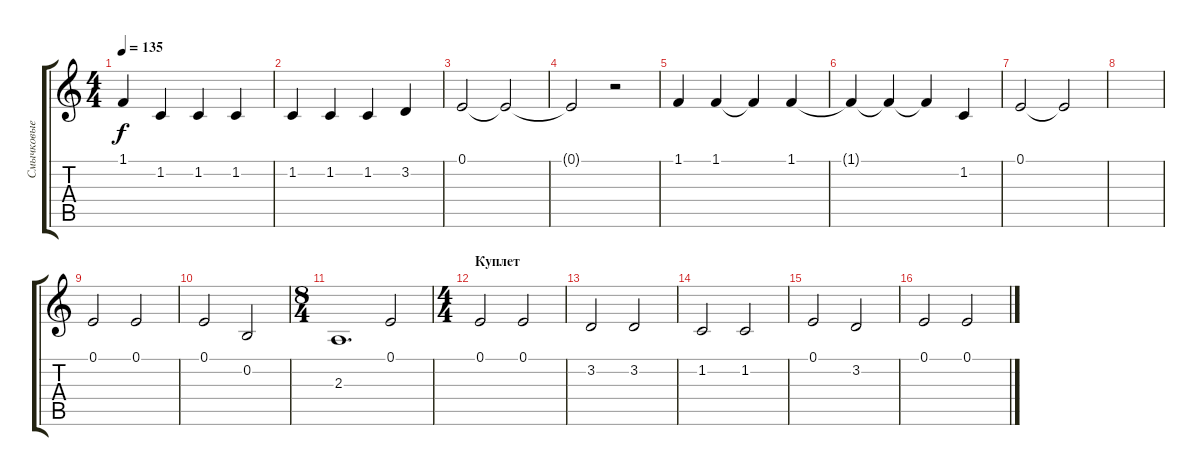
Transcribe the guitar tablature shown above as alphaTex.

\track ("Смычковые" "Смычковые") {instrument synthstrings1}
\staff {score tabs}
\tuning (E4 B3 G3 D3 A2 E2) {hide}
\ts (4 4)
\tempo 135
\clef g2
\ks c
1.1.4{dy f} 1.2.4 1.2.4 1.2.4 |
1.2.4 1.2.4 1.2.4 3.2.4 |
0.1.2{volume 7} 0.1{t}.2 |
0.1{t}.2 r.2{volume 13} |
1.1.4 1.1.4 1.1{t}.4 1.1.4 |
1.1{t}.4 1.1{t}.4 1.1{t}.4 1.2.4 |
0.1.2 0.1{t}.2 |
|
0.1.2 0.1.2 |
0.1.2 0.2.2 |
\ts (8 4)
2.3.1{d volume 6} 0.1.2 |
\ts (4 4)
\section ("" "Куплет")
0.1.2 0.1.2 |
3.2.2 3.2.2 |
1.2.2 1.2.2 |
0.1.2 3.2.2 |
0.1.2 0.1.2
